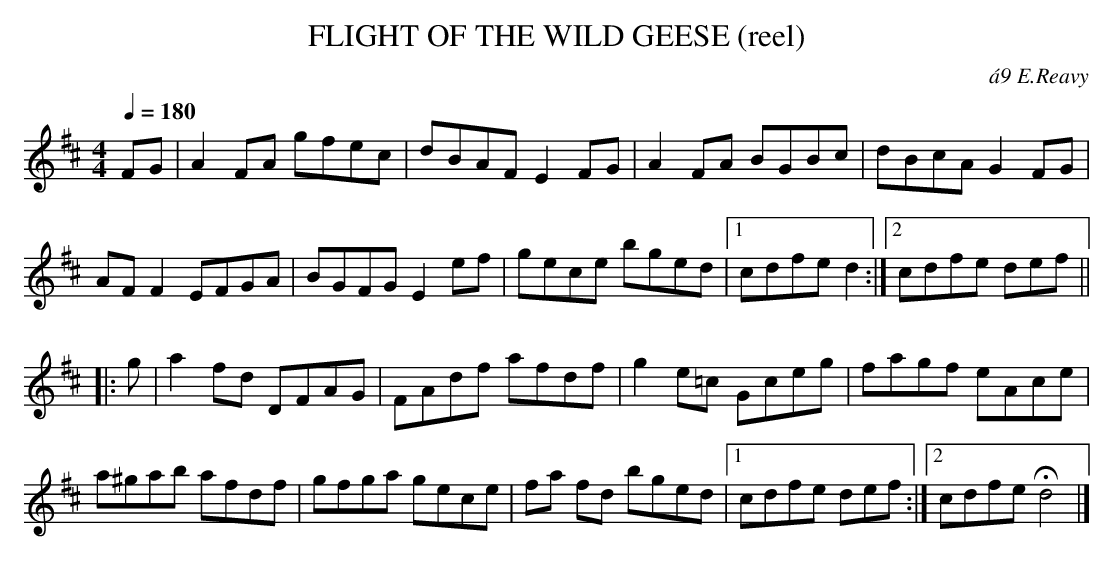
X:1
T:FLIGHT OF THE WILD GEESE (reel)
C:\'a9 E.Reavy
Y:"allegro moderato"
Q:1/4=180
M:4/4
L:1/8
K:D
FG|A2 FA gfec|dBAF E2 FG|A2FA BGBc|dBcA G2 FG|
AFF2 EFGA|BGFG E2 ef|gece bged|1 cdfe d2:|2 cdfe def||
|:g|a2 fd DFAG|FAdf afdf|g2 e=c Gceg|fagf eAce|
a^gab afdf|gfga gece|fa fd bged|1 cdfe def:|\
[2 cdfe Hd4|]
